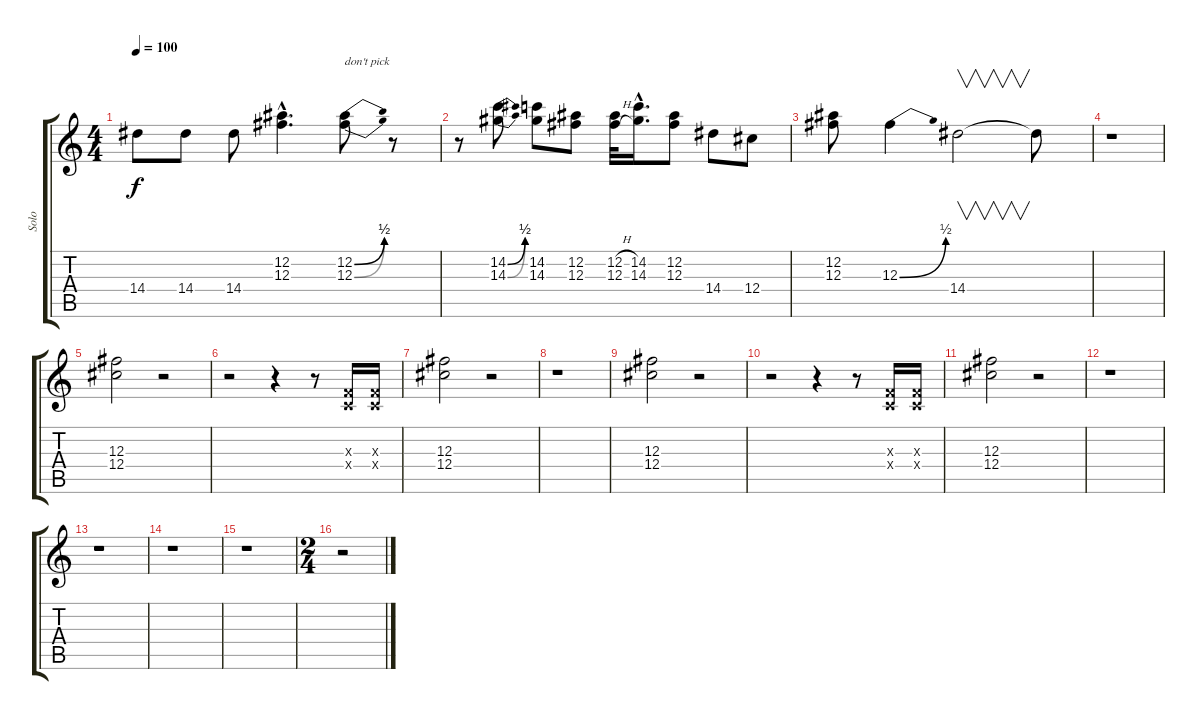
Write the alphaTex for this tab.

\track ("Solo" "Solo") {instrument distortionguitar}
\staff {score tabs}
\tuning (Eb4 Bb3 Gb3 Db3 Ab2 Eb2) {hide}
\ts (4 4)
\tempo 100
\clef g2
\ks c
14.4.8{dy f} 14.4.8 14.4.8 (12.2{hac} 12.3{hac}).4{d} (12.2{be (bend 0 0 60 2)} 12.3{be (bend 0 0 60 2)}).8{txt "don't pick"} r.8 |
r.8 (14.2{be (bend 0 0 60 2)} 14.3{be (bend 0 0 60 2)}).8 (14.2 14.3).8 (12.2 12.3).8 (12.2{h} 12.3{h}).32 (14.2{hac} 14.3{hac}).16{d} (12.2 12.3).8 14.4.8 12.4.8 |
(12.2 12.3).8 12.3{be (bend 0 0 60 2)}.4 14.4.2{v} 14.4{t}.8 |
r.1 |
(12.3 12.4).2 r.2 |
r.2 r.4 r.8 (-1.3{x} -1.4{x}).16 (-1.3{x} -1.4{x}).16 |
(12.3 12.4).2 r.2 |
r.1 |
(12.3 12.4).2 r.2 |
r.2 r.4 r.8 (-1.3{x} -1.4{x}).16 (-1.3{x} -1.4{x}).16 |
(12.3 12.4).2 r.2 |
r.1 |
r.1 |
r.1 |
r.1 |
\ts (2 4)
r.2
